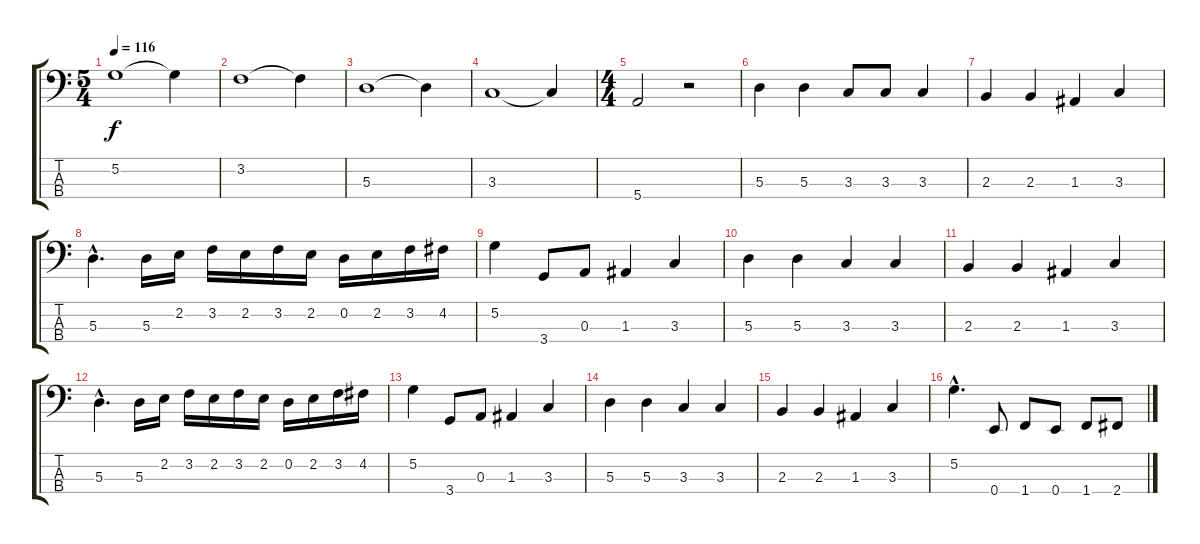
\track "" {instrument electricbasspick}
\staff {score tabs}
\tuning (G2 D2 A1 E1) {hide}
\ts (5 4)
\tempo 116
\clef f4
\ks c
5.2.1{dy f} 5.2{t}.4 |
3.2.1 3.2{t}.4 |
5.3.1 5.3{t}.4 |
3.3.1 3.3{t}.4 |
\ts (4 4)
5.4.2 r.2 |
5.3.4 5.3.4 3.3.8 3.3.8 3.3.4 |
2.3.4 2.3.4 1.3.4 3.3.4 |
5.3{hac}.4{d} 5.3.16 2.2.16 3.2.16 2.2.16 3.2.16 2.2.16 0.2.16 2.2.16 3.2.16 4.2.16 |
5.2.4 3.4.8 0.3.8 1.3.4 3.3.4 |
5.3.4 5.3.4 3.3.4 3.3.4 |
2.3.4 2.3.4 1.3.4 3.3.4 |
5.3{hac}.4{d} 5.3.16 2.2.16 3.2.16 2.2.16 3.2.16 2.2.16 0.2.16 2.2.16 3.2.16 4.2.16 |
5.2.4 3.4.8 0.3.8 1.3.4 3.3.4 |
5.3.4 5.3.4 3.3.4 3.3.4 |
2.3.4 2.3.4 1.3.4 3.3.4 |
5.2{hac}.4{d} 0.4.8 1.4.8 0.4.8 1.4.8 2.4.8
